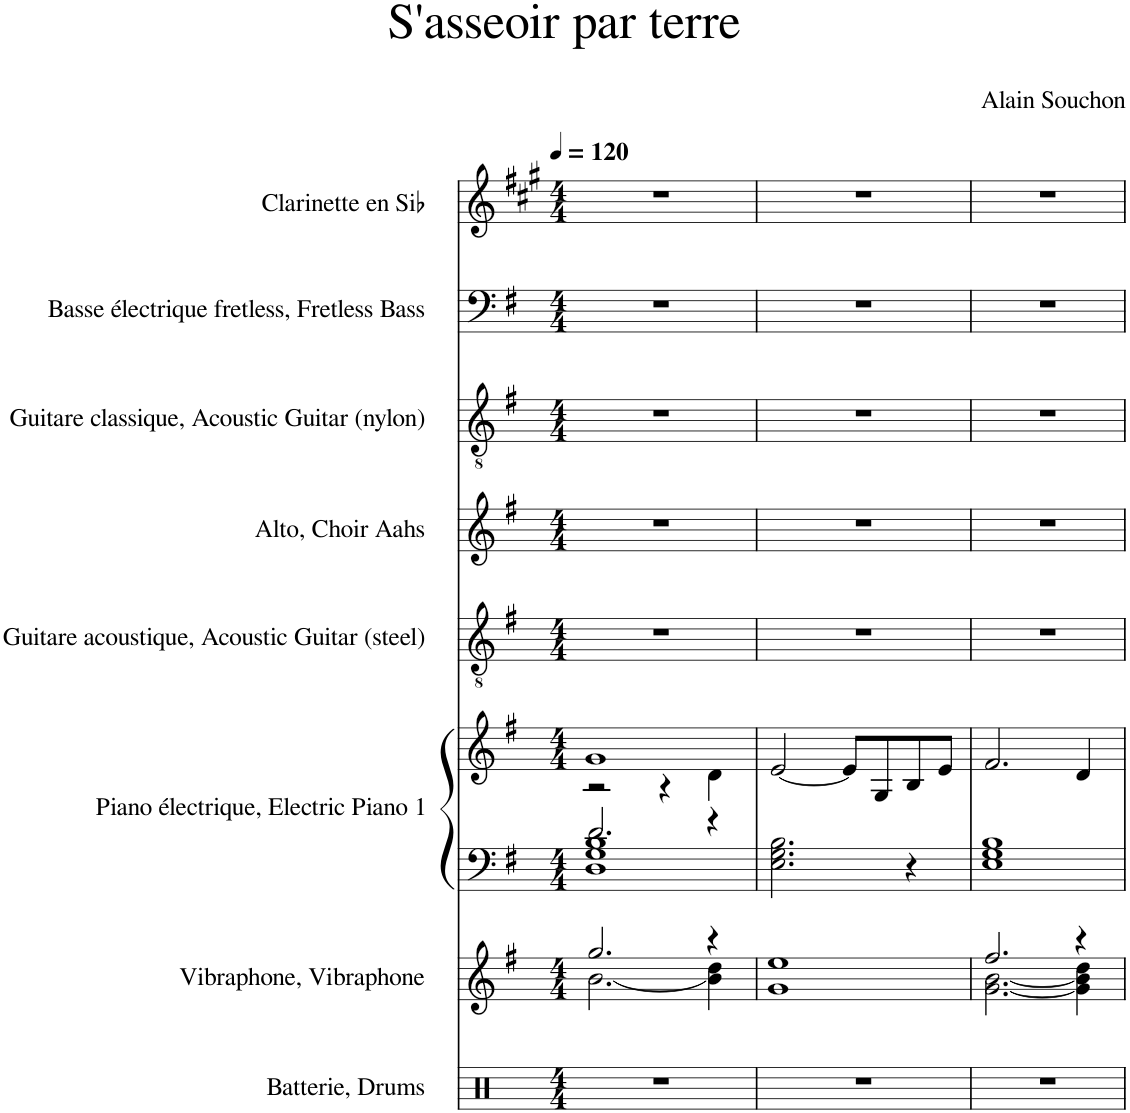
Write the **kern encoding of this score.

**kern	**kern	**kern	**kern	**kern	**kern	**kern	**kern	**kern
*part8	*part7	*part6	*part6	*part5	*part4	*part3	*part2	*part1
*staff9	*staff8	*staff7	*staff6	*staff5	*staff4	*staff3	*staff2	*staff1
*I"Batterie, Drums	*I"Vibraphone, Vibraphone	*I"Piano électrique, Electric Piano 1	*	*I"Guitare acoustique, Acoustic Guitar (steel)	*I"Alto, Choir Aahs	*I"Guitare classique, Acoustic Guitar (nylon)	*I"Basse électrique fretless, Fretless Bass	*I"Clarinette en Sib
*I'Bat.	*I'Vib.	*I'Pia. él.	*	*I'Guit.	*I'A.	*I'Guit.	*I'B. él. Frtl.	*I'Clar. Sib
*clefX	*clefG2	*clefF4	*clefG2	*clefGv2	*clefG2	*clefGv2	*clefF4	*clefG2
*	*	*	*	*	*	*	*Trd7c12	*Trd1c2
*k[]	*k[f#]	*k[f#]	*k[f#]	*k[f#]	*k[f#]	*k[f#]	*k[f#]	*k[f#c#g#]
*M4/4	*M4/4	*M4/4	*M4/4	*M4/4	*M4/4	*M4/4	*M4/4	*M4/4
*MM120	*MM120	*MM120	*MM120	*MM120	*MM120	*MM120	*MM120	*MM120
=1	=1	=1	=1	=1	=1	=1	=1	=1
*	*^	*^	*^	*	*	*	*	*
1r	2.gg/	[2.b\	2.d/	1D 1G 1B	1g	2r	1r	1r	1r	1r	1r
.	.	.	.	.	.	4r	.	.	.	.	.
.	4r	4b\] 4dd\	4r	.	.	4d\	.	.	.	.	.
*	*v	*v	*	*	*	*	*	*	*	*	*
*	*	*v	*v	*	*	*	*	*	*	*
*	*	*	*v	*v	*	*	*	*	*
=2	=2	=2	=2	=2	=2	=2	=2	=2
1r	1g 1ee	2.E\ 2.G\ 2.B\	[2e/	1r	1r	1r	1r	1r
.	.	.	8e/L]	.	.	.	.	.
.	.	.	8G/	.	.	.	.	.
.	.	4r	8B/	.	.	.	.	.
.	.	.	8e/J	.	.	.	.	.
=3	=3	=3	=3	=3	=3	=3	=3	=3
*	*^	*	*	*	*	*	*	*
1r	2.ff#/	[2.g\ [2.b\	1E 1G 1B	2.f#/	1r	1r	1r	1r	1r
.	4r	4g\] 4b\] 4dd\	.	4d/	.	.	.	.	.
*	*v	*v	*	*	*	*	*	*	*
=	=	=	=	=	=	=	=	=
*-	*-	*-	*-	*-	*-	*-	*-	*-
